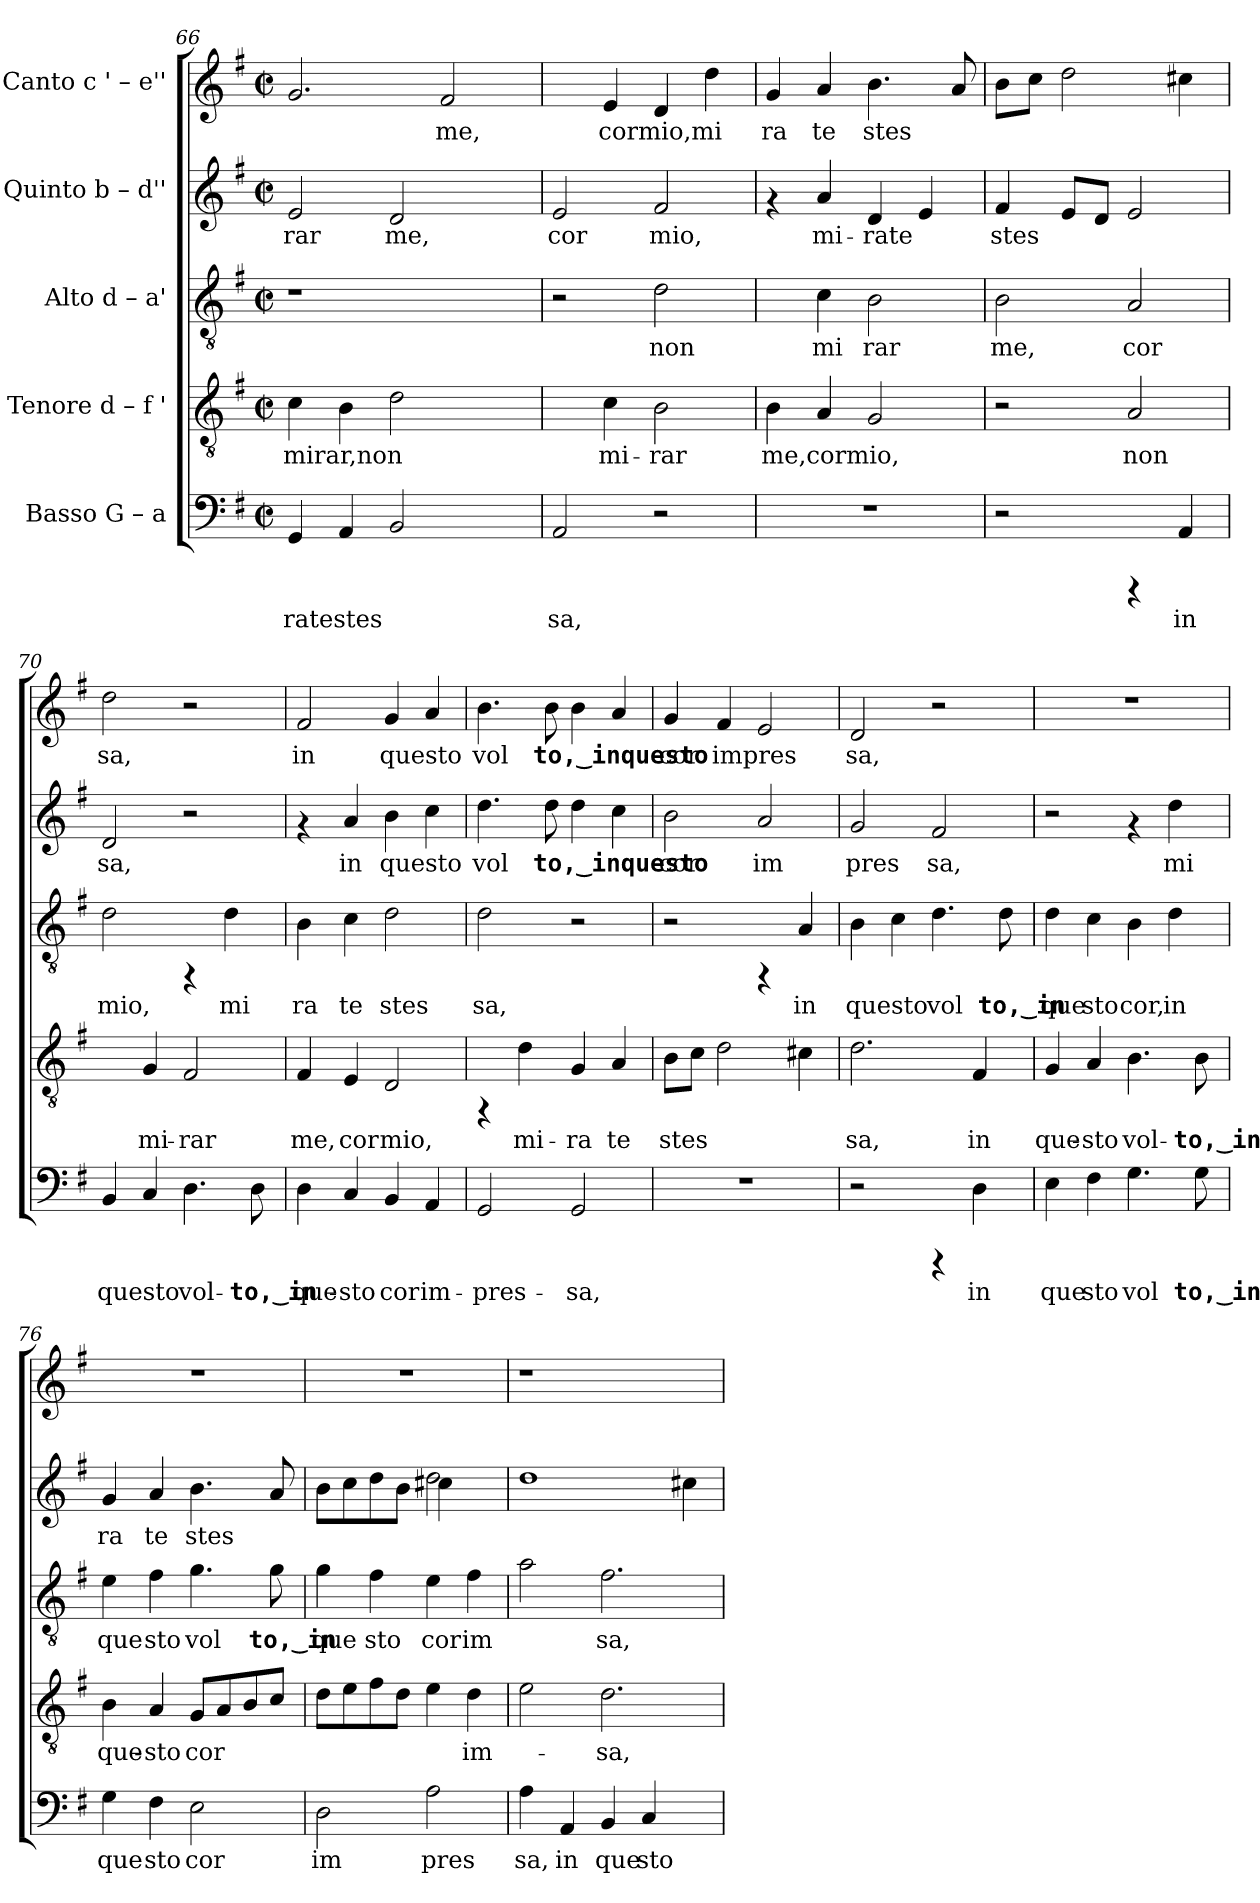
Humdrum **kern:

**kern	**text	**kern	**text	**kern	**text	**kern	**text	**kern	**text
*part5	*part5	*part4	*part4	*part3	*part3	*part2	*part2	*part1	*part1
*staff5	*staff5	*staff4	*staff4	*staff3	*staff3	*staff2	*staff2	*staff1	*staff1
*I"Basso  G – a	*	*I"Tenore  d – f '	*	*I"Alto  d – a'	*	*I"Quinto  b – d''	*	*I"Canto  c ' – e''	*
*clefF4	*	*clefGv2	*	*clefGv2	*	*clefG2	*	*clefG2	*
*k[f#]	*	*k[f#]	*	*k[f#]	*	*k[f#]	*	*k[f#]	*
*G:	*	*G:	*	*G:	*	*G:	*	*G:	*
*M2/2	*	*M2/2	*	*M2/2	*	*M2/2	*	*M2/2	*
*met(c|)	*	*met(c|)	*	*met(c|)	*	*met(c|)	*	*met(c|)	*
=66	=66	=66	=66	=66	=66	=66	=66	=66	=66
!	!LO:LY:b:cj	!	!LO:LY:b:rj	!	!	!	!LO:LY:b:rj	!	!
4GG/	ratestes	4c\	mirar,non	1r	.	2e/	-rar	2.g/	.
!	!LO:LY:b:cj	!	!LO:LY:b:rj	!	!	!	!	!	!
4AA/	.	4B\	.	.	.	.	.	.	.
!	!LO:LY:b:cj	!	!LO:LY:b:rj	!	!	!	!LO:LY:b:rj	!	!
2BB/	.	2d\	.	.	.	2d/	me,	.	.
!	!	!	!	!	!	!	!	!	!LO:LY:b:rj
.	.	.	.	.	.	.	.	2f#/	me,
4ryy	.	4ryy	.	4ryy	.	4ryy	.	.	.
=67	=67	=67	=67	=67	=67	=67	=67	=67	=67
!	!LO:LY:b:cj	!	!	!	!	!	!LO:LY:b:rj	!	!
2AA/	sa,	4ryy	.	2r	.	2e/	cor	4ryy	.
!	!	!	!LO:LY:b:rj	!	!	!	!	!	!LO:LY:b:rj
.	.	4c\	mi-	.	.	.	.	4e/	cormio,mi
!	!	!	!LO:LY:b:rj	!	!LO:LY:b:cj	!	!LO:LY:b:rj	!	!LO:LY:b:rj
2r	.	2B\	-rar	2d\	non	2f#/	mio,	4d/	.
!	!	!	!	!	!	!	!	!	!LO:LY:b:rj
.	.	.	.	.	.	.	.	4dd\	.
=68	=68	=68	=68	=68	=68	=68	=68	=68	=68
!	!	!	!LO:LY:b:rj	!	!	!	!	!	!LO:LY:b:rj
1r	.	4B\	me,cormio,	4ryy	.	4rf	.	4g/	ra
!	!	!	!LO:LY:b:rj	!	!LO:LY:b:cj	!	!LO:LY:b:rj	!	!LO:LY:b:rj
.	.	4A/	.	4c\	mi	4a/	mi-	4a/	te
!	!	!	!LO:LY:b:rj	!	!LO:LY:b:cj	!	!LO:LY:b:rj	!	!LO:LY:b:rj
.	.	2G/	.	2B\	rar	4d/	-rate	4.b\	stes
!	!	!	!	!	!	!	!LO:LY:b:rj	!	!
.	.	.	.	.	.	4e/	.	.	.
!	!	!	!	!	!	!	!	!	!LO:LY:b:rj
.	.	.	.	.	.	.	.	8a/	.
!!LO:PB:g=z
=69	=69	=69	=69	=69	=69	=69	=69	=69	=69
!	!	!	!	!	!LO:LY:b:cj	!	!LO:LY:b:rj	!	!LO:LY:b:rj
2r	.	2r	.	2B\	me,	4f#/	stes	8b\L	.
!	!	!	!	!	!	!	!	!	!LO:LY:b:rj
.	.	.	.	.	.	.	.	8cc\J	.
!	!	!	!	!	!	!	!LO:LY:b:rj	!	!LO:LY:b:rj
.	.	.	.	.	.	8e/L	.	2dd\	.
!	!	!	!	!	!	!	!LO:LY:b:rj	!	!
.	.	.	.	.	.	8d/J	.	.	.
!	!	!	!LO:LY:b:rj	!	!LO:LY:b:cj	!	!LO:LY:b:rj	!	!
4rCCC	.	2A/	non	2A/	cor	2e/	.	.	.
!	!LO:LY:b:cj	!	!	!	!	!	!	!	!LO:LY:b:rj
4AA/	in	.	.	.	.	.	.	4cc#X\	.
=70	=70	=70	=70	=70	=70	=70	=70	=70	=70
!	!LO:LY:b:cj	!	!	!	!LO:LY:b:cj	!	!LO:LY:b:rj	!	!LO:LY:b:rj
4BB/	questo	4ryy	.	2d\	mio,	2d/	sa,	2dd\	sa,
!	!LO:LY:b:cj	!	!LO:LY:b:rj	!	!	!	!	!	!
4C/	.	4G/	mi-	.	.	.	.	.	.
!	!LO:LY:b:cj	!	!LO:LY:b:rj	!	!	!	!	!	!
4.D\	vol-	2F#/	-rar	4rFF	.	2r	.	2r	.
!	!	!	!	!	!LO:LY:b:cj	!	!	!	!
.	.	.	.	4d\	mi	.	.	.	.
!	!LO:LY:b:cj	!	!	!	!	!	!	!	!
8D\	-to,‿in	.	.	.	.	.	.	.	.
=71	=71	=71	=71	=71	=71	=71	=71	=71	=71
!	!LO:LY:b:cj	!	!LO:LY:b:rj	!	!LO:LY:b:cj	!	!	!	!LO:LY:b:rj
4D\	que-	4F#/	me,	4B\	ra	4rf	.	2f#/	in
!	!LO:LY:b:cj	!	!LO:LY:b:rj	!	!LO:LY:b:cj	!	!LO:LY:b:rj	!	!
4C/	-sto	4E/	cor	4c\	te	4a/	in	.	.
!	!LO:LY:b:cj	!	!LO:LY:b:rj	!	!LO:LY:b:cj	!	!LO:LY:b:rj	!	!LO:LY:b:rj
4BB/	cor	2D/	mio,	2d\	stes	4b\	questo	4g/	questo
!	!LO:LY:b:cj	!	!	!	!	!	!LO:LY:b:rj	!	!LO:LY:b:rj
4AA/	im-	.	.	.	.	4cc\	.	4a/	.
=72	=72	=72	=72	=72	=72	=72	=72	=72	=72
!	!LO:LY:b:cj	!	!	!	!LO:LY:b:cj	!	!LO:LY:b:rj	!	!LO:LY:b:rj
2GG/	-pres-	4rFF	.	2d\	sa,	4.dd\	vol	4.b\	vol
!	!	!	!LO:LY:b:rj	!	!	!	!	!	!
.	.	4d\	mi-	.	.	.	.	.	.
!	!	!	!	!	!	!	!LO:LY:b:rj	!	!LO:LY:b:rj
.	.	.	.	.	.	8dd\	to,‿inquesto	8b\	to,‿inquesto
!	!LO:LY:b:cj	!	!LO:LY:b:rj	!	!	!	!LO:LY:b:rj	!	!LO:LY:b:rj
2GG/	-sa,	4G/	-ra	2r	.	4dd\	.	4b\	.
!	!	!	!LO:LY:b:rj	!	!	!	!LO:LY:b:rj	!	!LO:LY:b:rj
.	.	4A/	te	.	.	4cc\	.	4a/	.
=73	=73	=73	=73	=73	=73	=73	=73	=73	=73
!	!	!	!LO:LY:b:rj	!	!	!	!LO:LY:b:rj	!	!LO:LY:b:rj
1r	.	8B\L	stes-	2r	.	2b\	cor	4g/	cor
!	!	!	!LO:LY:b:rj	!	!	!	!	!	!
.	.	8c\J	--	.	.	.	.	.	.
!	!	!	!LO:LY:b:rj	!	!	!	!	!	!LO:LY:b:rj
.	.	2d\	--	.	.	.	.	4f#/	impres
!	!	!	!	!	!	!	!LO:LY:b:rj	!	!LO:LY:b:rj
.	.	.	.	4rFF	.	2a/	im	2e/	.
!	!	!	!LO:LY:b:rj	!	!LO:LY:b:cj	!	!	!	!
.	.	4c#X\	--	4A/	in	.	.	.	.
=74	=74	=74	=74	=74	=74	=74	=74	=74	=74
!	!	!	!LO:LY:b:rj	!	!LO:LY:b:cj	!	!LO:LY:b:rj	!	!LO:LY:b:rj
2r	.	2.d\	-sa,	4B\	questo	2g/	pres	2d/	sa,
!	!	!	!	!	!LO:LY:b:cj	!	!	!	!
.	.	.	.	4c\	.	.	.	.	.
!	!	!	!	!	!LO:LY:b:cj	!	!LO:LY:b:rj	!	!
4rCCC	.	.	.	4.d\	vol	2f#/	sa,	2r	.
!	!LO:LY:b:cj	!	!LO:LY:b:rj	!	!	!	!	!	!
4D\	in	4F#/	in	.	.	.	.	.	.
!	!	!	!	!	!LO:LY:b:cj	!	!	!	!
.	.	.	.	8d\	to,‿in	.	.	.	.
!!LO:PB:g=z
=75	=75	=75	=75	=75	=75	=75	=75	=75	=75
!	!LO:LY:b:cj	!	!LO:LY:b:rj	!	!LO:LY:b:cj	!	!	!	!
4E\	que	4G/	que-	4d\	que	2r	.	1r	.
!	!LO:LY:b:cj	!	!LO:LY:b:rj	!	!LO:LY:b:cj	!	!	!	!
4F#\	sto	4A/	-sto	4c\	sto	.	.	.	.
!	!LO:LY:b:cj	!	!LO:LY:b:rj	!	!LO:LY:b:cj	!	!	!	!
4.G\	vol	4.B\	vol-	4B\	cor,	4rf	.	.	.
!	!	!	!	!	!LO:LY:b:cj	!	!LO:LY:b:rj	!	!
.	.	.	.	4d\	in	4dd\	mi	.	.
!	!LO:LY:b:cj	!	!LO:LY:b:rj	!	!	!	!	!	!
8G\	to,‿in	8B\	-to,‿in	.	.	.	.	.	.
=76	=76	=76	=76	=76	=76	=76	=76	=76	=76
!	!LO:LY:b:cj	!	!LO:LY:b:rj	!	!LO:LY:b:cj	!	!LO:LY:b:rj	!	!
4G\	que	4B\	que-	4e\	que	4g/	ra	1r	.
!	!LO:LY:b:cj	!	!LO:LY:b:rj	!	!LO:LY:b:cj	!	!LO:LY:b:rj	!	!
4F#\	sto	4A/	-sto	4f#\	sto	4a/	te	.	.
!	!LO:LY:b:cj	!	!LO:LY:b:rj	!	!LO:LY:b:cj	!	!LO:LY:b:rj	!	!
2E\	cor	8G/L	cor	4.g\	vol	4.b\	stes	.	.
!	!	!	!LO:LY:b:rj	!	!	!	!	!	!
.	.	8A/	.	.	.	.	.	.	.
!	!	!	!LO:LY:b:rj	!	!	!	!	!	!
.	.	8B/	.	.	.	.	.	.	.
!	!	!	!LO:LY:b:rj	!	!LO:LY:b:cj	!	!LO:LY:b:rj	!	!
.	.	8c/J	.	8g\	to,‿in	8a/	.	.	.
=77	=77	=77	=77	=77	=77	=77	=77	=77	=77
!	!LO:LY:b:cj	!	!LO:LY:b:rj	!	!LO:LY:b:cj	!	!LO:LY:b:rj	!	!
*	*	*	*	*	*	*^	*	*	*
2D\	im	8d\L	.	4g\	que	8b\L	2ryy	.	1r	.
!	!	!	!LO:LY:b:rj	!	!	!	!	!LO:LY:b:rj	!	!
.	.	8e\	.	.	.	8cc\	.	.	.	.
!	!	!	!LO:LY:b:rj	!	!LO:LY:b:cj	!	!	!LO:LY:b:rj	!	!
.	.	8f#\	.	4f#\	sto	8dd\	.	.	.	.
!	!	!	!LO:LY:b:rj	!	!	!	!	!LO:LY:b:rj	!	!
.	.	8d\J	.	.	.	8b\J	.	.	.	.
!	!LO:LY:b:cj	!	!LO:LY:b:rj	!	!LO:LY:b:cj	!	!	!LO:LY:b:rj	!	!
2A\	pres	4e\	.	4e\	cor	2dd\	4cc#X\	.	.	.
!	!	!	!LO:LY:b:rj	!	!LO:LY:b:cj	!	!	!	!	!
.	.	4d\	im-	4f#\	im	.	4ryy	.	.	.
=78	=78	=78	=78	=78	=78	=78	=78	=78	=78	=78
!	!LO:LY:b:cj	!	!	!	!	!	!	!	!	!
*	*	*	*	*	*	*v	*v	*	*	*
4A\	sa,	2e\	.	2a\	.	1dd	.	1r	.
!	!LO:LY:b:cj	!	!	!	!	!	!	!	!
4AA/	in	.	.	.	.	.	.	.	.
!	!LO:LY:b:cj	!	!LO:LY:b:rj	!	!LO:LY:b:cj	!	!	!	!
4BB/	que	2.d\	-sa,	2.f#\	sa,	.	.	.	.
!	!LO:LY:b:cj	!	!	!	!	!	!	!	!
4C/	sto	.	.	.	.	.	.	.	.
!	!	!	!	!	!	!	!LO:LY:b:rj	!	!
4ryy	.	.	.	.	.	4cc#X\	.	4ryy	.
=	=	=	=	=	=	=	=	=	=
*-	*-	*-	*-	*-	*-	*-	*-	*-	*-
